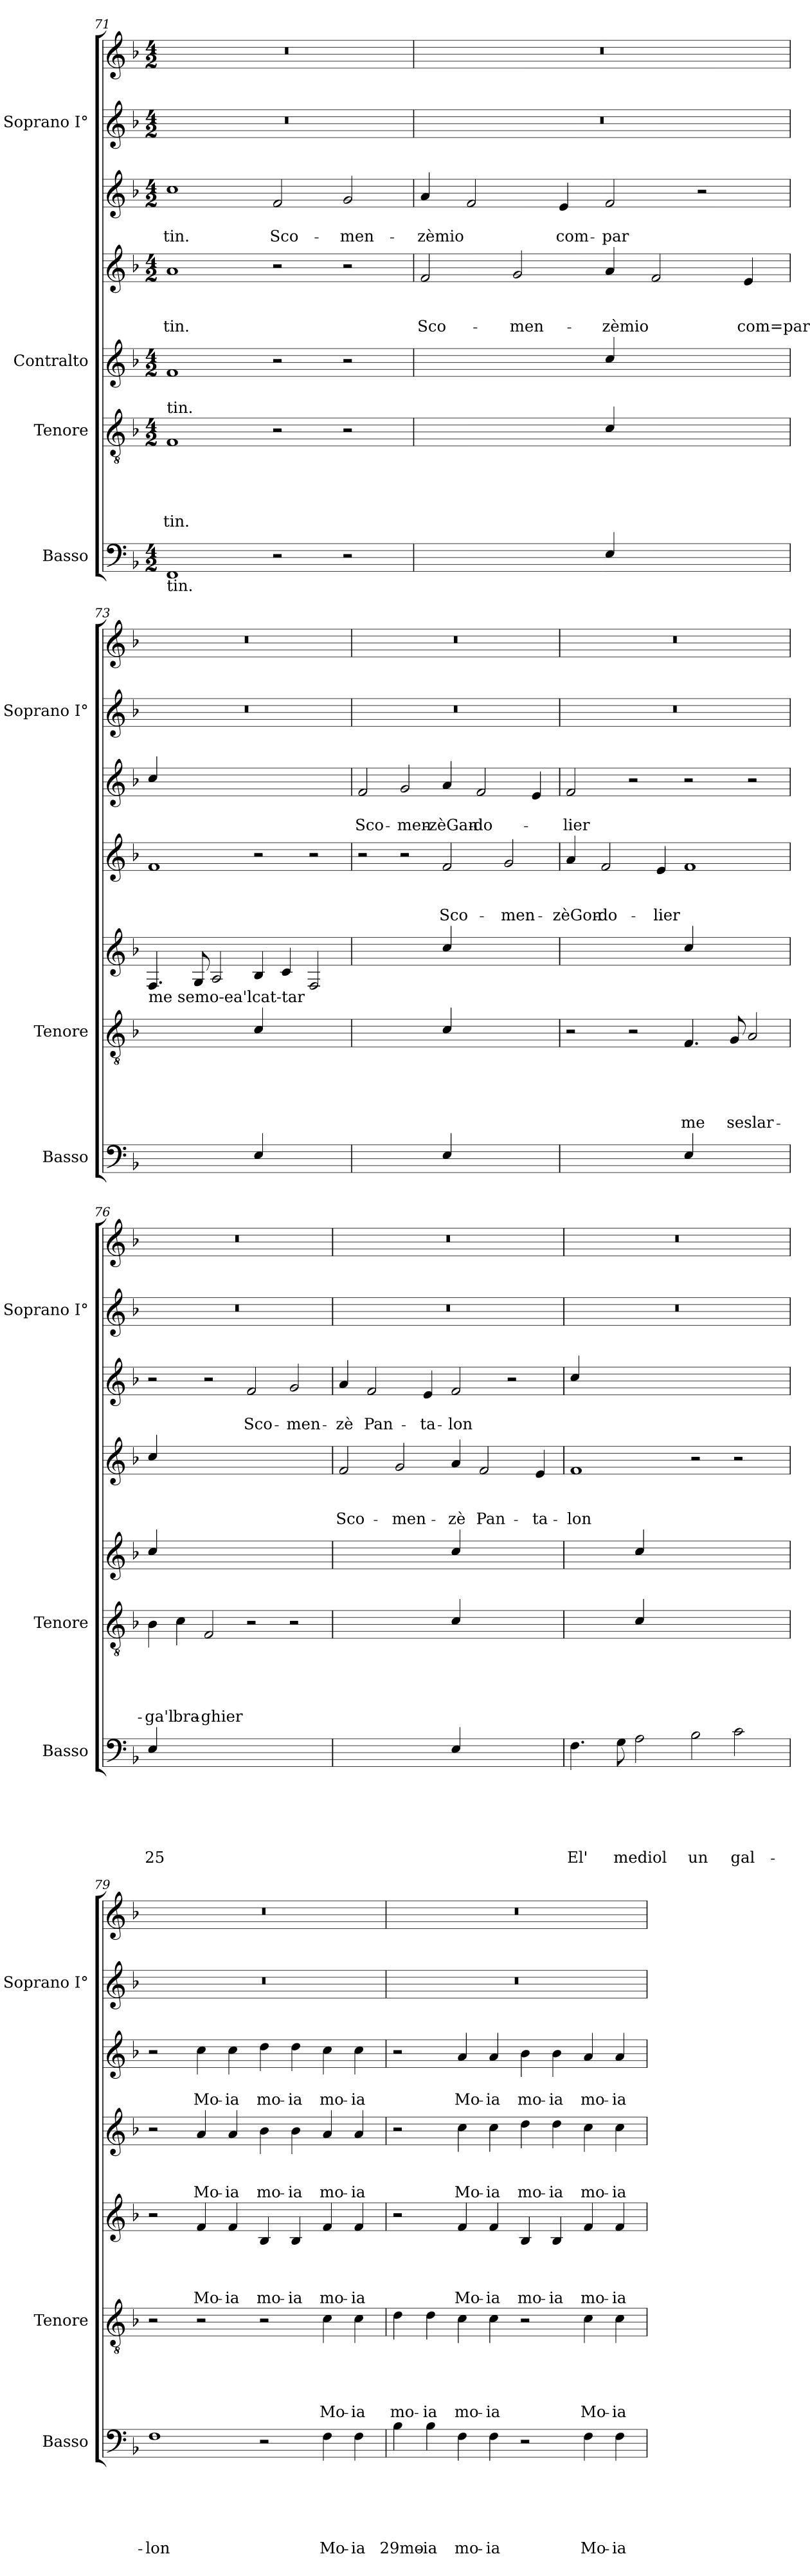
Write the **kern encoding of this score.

**kern	**text	**text	**text	**text	**text	**text	**kern	**text	**text	**text	**text	**text	**kern	**text	**text	**text	**text	**kern	**text	**text	**text	**kern	**text	**text	**kern	**kern
*part6	*part6	*part6	*part6	*part6	*part6	*part6	*part5	*part5	*part5	*part5	*part5	*part5	*part4	*part4	*part4	*part4	*part4	*part3	*part3	*part3	*part3	*part2	*part2	*part2	*part1	*part1
*staff7	*staff7	*staff7	*staff7	*staff7	*staff7	*staff7	*staff6	*staff6	*staff6	*staff6	*staff6	*staff6	*staff5	*staff5	*staff5	*staff5	*staff5	*staff4	*staff4	*staff4	*staff4	*staff3	*staff3	*staff3	*staff2	*staff1
*I"Basso	*	*	*	*	*	*	*I"Tenore	*	*	*	*	*	*I"Contralto	*	*	*	*	*	*	*	*	*	*	*	*I"Soprano I°	*
*I'Basso	*	*	*	*	*	*	*I'Tenore	*	*	*	*	*	*	*	*	*	*	*	*	*	*	*	*	*	*I'Soprano I°	*
!!LO:LB:g=z
*clefF4	*	*	*	*	*	*	*clefGv2	*	*	*	*	*	*clefG2	*	*	*	*	*clefG2	*	*	*	*clefG2	*	*	*clefG2	*clefG2
*k[b-]	*	*	*	*	*	*	*k[b-]	*	*	*	*	*	*k[b-]	*	*	*	*	*k[b-]	*	*	*	*k[b-]	*	*	*k[b-]	*k[b-]
*F:	*	*	*	*	*	*	*F:	*	*	*	*	*	*F:	*	*	*	*	*F:	*	*	*	*F:	*	*	*F:	*F:
*M4/2	*	*	*	*	*	*	*M4/2	*	*	*	*	*	*M4/2	*	*	*	*	*M4/2	*	*	*	*M4/2	*	*	*M4/2	*M4/2
=71	=71	=71	=71	=71	=71	=71	=71	=71	=71	=71	=71	=71	=71	=71	=71	=71	=71	=71	=71	=71	=71	=71	=71	=71	=71	=71
!	!	!	!	!	!	!	!LO:TX:a:t=tin.	!	!	!	!	!	!	!	!	!	!	!	!	!	!	!	!	!	!	!
!LO:TX:b:t=tin.	!	!	!	!	!	!	!	!	!	!	!	!	!	!	!	!	!	!	!	!	!	!	!	!	!	!
!	!	!	!	!	!	!	!	!	!	!	!	!LO:LY:b	!	!	!	!	!	!	!	!	!LO:LY:b	!	!	!LO:LY:b	!	!
1FF	.	.	.	.	.	.	1F	.	.	.	.	-tin.	1f	.	.	.	.	1a	.	.	tin.	1cc	.	tin.	0r	0r
!	!	!	!	!	!	!	!	!	!	!	!	!	!	!	!	!	!	!	!	!	!	!	!	!LO:LY:b	!	!
2r	.	.	.	.	.	.	2r	.	.	.	.	.	2r	.	.	.	.	2r	.	.	.	2f/	.	Sco-	.	.
!	!	!	!	!	!	!	!	!	!	!	!	!	!	!	!	!	!	!	!	!	!	!	!	!LO:LY:b	!	!
2r	.	.	.	.	.	.	2r	.	.	.	.	.	2r	.	.	.	.	2r	.	.	.	2g/	.	-men-	.	.
=72	=72	=72	=72	=72	=72	=72	=72	=72	=72	=72	=72	=72	=72	=72	=72	=72	=72	=72	=72	=72	=72	=72	=72	=72	=72	=72
!	!	!	!	!	!	!	!	!	!	!	!	!	!	!	!	!	!	!	!	!	!LO:LY:b	!	!	!LO:LY:b	!	!
1ryy	.	.	.	.	.	.	1ryy	.	.	.	.	.	1ryy	.	.	.	.	2f/	.	.	Sco-	4a/	.	-zèmio	0r	0r
.	.	.	.	.	.	.	.	.	.	.	.	.	.	.	.	.	.	.	.	.	.	2f/	.	.	.	.
!	!	!	!	!	!	!	!	!	!	!	!	!	!	!	!	!	!	!	!	!	!LO:LY:b	!	!	!	!	!
.	.	.	.	.	.	.	.	.	.	.	.	.	.	.	.	.	.	2g/	.	.	-men-	.	.	.	.	.
!	!	!	!	!	!	!	!	!	!	!	!	!	!	!	!	!	!	!	!	!	!	!	!	!LO:LY:b	!	!
.	.	.	.	.	.	.	.	.	.	.	.	.	.	.	.	.	.	.	.	.	.	4e/	.	com-	.	.
!LO:N:head=solid	!	!	!	!	!	!	!LO:N:head=solid	!	!	!	!	!	!LO:N:head=solid	!	!	!	!	!	!	!	!LO:LY:b	!	!	!LO:LY:b	!	!
4E/	.	.	.	.	.	.	4c/	.	.	.	.	.	4cc/	.	.	.	.	4a/	.	.	-zèmio	2f/	.	-par	.	.
2.ryy	.	.	.	.	.	.	2.ryy	.	.	.	.	.	2.ryy	.	.	.	.	2f/	.	.	.	.	.	.	.	.
.	.	.	.	.	.	.	.	.	.	.	.	.	.	.	.	.	.	.	.	.	.	2r	.	.	.	.
!	!	!	!	!	!	!	!	!	!	!	!	!	!	!	!	!	!	!	!	!	!LO:LY:b	!	!	!	!	!
.	.	.	.	.	.	.	.	.	.	.	.	.	.	.	.	.	.	4e/	.	.	com=par	.	.	.	.	.
=73	=73	=73	=73	=73	=73	=73	=73	=73	=73	=73	=73	=73	=73	=73	=73	=73	=73	=73	=73	=73	=73	=73	=73	=73	=73	=73
!	!	!	!	!	!	!	!LO:TX:a:t=me semo-ea'lcat-tar	!	!	!	!	!	!	!	!	!	!	!	!	!	!	!	!	!	!	!
!	!	!	!	!	!	!	!	!	!	!	!	!	!	!	!	!	!	!	!	!	!	!LO:N:head=solid	!	!	!	!
1ryy	.	.	.	.	.	.	1ryy	.	.	.	.	.	4.F/	.	.	.	.	1f	.	.	.	4cc/	.	.	0r	0r
.	.	.	.	.	.	.	.	.	.	.	.	.	.	.	.	.	.	.	.	.	.	1..ryy	.	.	.	.
.	.	.	.	.	.	.	.	.	.	.	.	.	8G/	.	.	.	.	.	.	.	.	.	.	.	.	.
.	.	.	.	.	.	.	.	.	.	.	.	.	2A/	.	.	.	.	.	.	.	.	.	.	.	.	.
!LO:N:head=solid	!	!	!	!	!	!	!LO:N:head=solid	!	!	!	!	!	!	!	!	!	!	!	!	!	!	!	!	!	!	!
4E/	.	.	.	.	.	.	4c/	.	.	.	.	.	4B-/	.	.	.	.	2r	.	.	.	.	.	.	.	.
2.ryy	.	.	.	.	.	.	2.ryy	.	.	.	.	.	4c/	.	.	.	.	.	.	.	.	.	.	.	.	.
.	.	.	.	.	.	.	.	.	.	.	.	.	2F/	.	.	.	.	2r	.	.	.	.	.	.	.	.
=74	=74	=74	=74	=74	=74	=74	=74	=74	=74	=74	=74	=74	=74	=74	=74	=74	=74	=74	=74	=74	=74	=74	=74	=74	=74	=74
!	!	!	!	!	!	!	!	!	!	!	!	!	!	!	!	!	!	!	!	!	!	!	!	!LO:LY:b	!	!
1ryy	.	.	.	.	.	.	1ryy	.	.	.	.	.	1ryy	.	.	.	.	2r	.	.	.	2f/	.	Sco-	0r	0r
!	!	!	!	!	!	!	!	!	!	!	!	!	!	!	!	!	!	!	!	!	!	!	!	!LO:LY:b	!	!
.	.	.	.	.	.	.	.	.	.	.	.	.	.	.	.	.	.	2r	.	.	.	2g/	.	-men-	.	.
!LO:N:head=solid	!	!	!	!	!	!	!LO:N:head=solid	!	!	!	!	!	!LO:N:head=solid	!	!	!	!	!	!	!	!LO:LY:b	!	!	!LO:LY:b	!	!
4E/	.	.	.	.	.	.	4c/	.	.	.	.	.	4cc/	.	.	.	.	2f/	.	.	Sco-	4a/	.	-zèGan-	.	.
!	!	!	!	!	!	!	!	!	!	!	!	!	!	!	!	!	!	!	!	!	!	!	!	!LO:LY:b	!	!
2.ryy	.	.	.	.	.	.	2.ryy	.	.	.	.	.	2.ryy	.	.	.	.	.	.	.	.	2f/	.	-do-	.	.
!	!	!	!	!	!	!	!	!	!	!	!	!	!	!	!	!	!	!	!	!	!LO:LY:b	!	!	!	!	!
.	.	.	.	.	.	.	.	.	.	.	.	.	.	.	.	.	.	2g/	.	.	-men-	.	.	.	.	.
.	.	.	.	.	.	.	.	.	.	.	.	.	.	.	.	.	.	.	.	.	.	4e/	.	.	.	.
=75	=75	=75	=75	=75	=75	=75	=75	=75	=75	=75	=75	=75	=75	=75	=75	=75	=75	=75	=75	=75	=75	=75	=75	=75	=75	=75
!	!	!	!	!	!	!	!	!	!	!	!	!	!	!	!	!	!	!	!	!	!LO:LY:b	!	!	!LO:LY:b	!	!
1ryy	.	.	.	.	.	.	2r	.	.	.	.	.	1ryy	.	.	.	.	4a/	.	.	-zèGon-	2f/	.	-lier	0r	0r
!	!	!	!	!	!	!	!	!	!	!	!	!	!	!	!	!	!	!	!	!	!LO:LY:b	!	!	!	!	!
.	.	.	.	.	.	.	.	.	.	.	.	.	.	.	.	.	.	2f/	.	.	-do-	.	.	.	.	.
.	.	.	.	.	.	.	2r	.	.	.	.	.	.	.	.	.	.	.	.	.	.	2r	.	.	.	.
!	!	!	!	!	!	!	!	!	!	!	!	!	!	!	!	!	!	!	!	!	!LO:LY:b	!	!	!	!	!
.	.	.	.	.	.	.	.	.	.	.	.	.	.	.	.	.	.	4e/	.	.	-lier	.	.	.	.	.
!LO:N:head=solid	!	!	!	!	!	!	!	!	!	!	!	!LO:LY:b	!LO:N:head=solid	!	!	!	!	!	!	!	!	!	!	!	!	!
4E/	.	.	.	.	.	.	4.F/	.	.	.	.	me	4cc/	.	.	.	.	1f	.	.	.	2r	.	.	.	.
2.ryy	.	.	.	.	.	.	.	.	.	.	.	.	2.ryy	.	.	.	.	.	.	.	.	.	.	.	.	.
!	!	!	!	!	!	!	!	!	!	!	!	!LO:LY:b	!	!	!	!	!	!	!	!	!	!	!	!	!	!
.	.	.	.	.	.	.	8G/	.	.	.	.	seslar-	.	.	.	.	.	.	.	.	.	.	.	.	.	.
.	.	.	.	.	.	.	2A/	.	.	.	.	.	.	.	.	.	.	.	.	.	.	2r	.	.	.	.
!!LO:PB:g=z
=76	=76	=76	=76	=76	=76	=76	=76	=76	=76	=76	=76	=76	=76	=76	=76	=76	=76	=76	=76	=76	=76	=76	=76	=76	=76	=76
!LO:N:head=solid	!	!	!	!	!	!LO:LY:b	!	!	!	!	!	!LO:LY:b	!LO:N:head=solid	!	!	!	!	!LO:N:head=solid	!	!	!	!	!	!	!	!
4E/	.	.	.	.	.	-25	4B-\	.	.	.	.	-ga'l	4cc/	.	.	.	.	4cc/	.	.	.	2r	.	.	0r	0r
!	!	!	!	!	!	!	!	!	!	!	!	!LO:LY:b	!	!	!	!	!	!	!	!	!	!	!	!	!	!
1..ryy	.	.	.	.	.	.	4c\	.	.	.	.	bra-	1..ryy	.	.	.	.	1..ryy	.	.	.	.	.	.	.	.
!	!	!	!	!	!	!	!	!	!	!	!	!LO:LY:b	!	!	!	!	!	!	!	!	!	!	!	!	!	!
.	.	.	.	.	.	.	2F/	.	.	.	.	-ghier	.	.	.	.	.	.	.	.	.	2r	.	.	.	.
!	!	!	!	!	!	!	!	!	!	!	!	!	!	!	!	!	!	!	!	!	!	!	!	!LO:LY:b	!	!
.	.	.	.	.	.	.	2r	.	.	.	.	.	.	.	.	.	.	.	.	.	.	2f/	.	Sco-	.	.
!	!	!	!	!	!	!	!	!	!	!	!	!	!	!	!	!	!	!	!	!	!	!	!	!LO:LY:b	!	!
.	.	.	.	.	.	.	2r	.	.	.	.	.	.	.	.	.	.	.	.	.	.	2g/	.	-men-	.	.
=77	=77	=77	=77	=77	=77	=77	=77	=77	=77	=77	=77	=77	=77	=77	=77	=77	=77	=77	=77	=77	=77	=77	=77	=77	=77	=77
!	!	!	!	!	!	!	!	!	!	!	!	!	!	!	!	!	!	!	!	!	!LO:LY:b	!	!	!LO:LY:b	!	!
1ryy	.	.	.	.	.	.	1ryy	.	.	.	.	.	1ryy	.	.	.	.	2f/	.	.	Sco-	4a/	.	-zè	0r	0r
!	!	!	!	!	!	!	!	!	!	!	!	!	!	!	!	!	!	!	!	!	!	!	!	!LO:LY:b	!	!
.	.	.	.	.	.	.	.	.	.	.	.	.	.	.	.	.	.	.	.	.	.	2f/	.	Pan-	.	.
!	!	!	!	!	!	!	!	!	!	!	!	!	!	!	!	!	!	!	!	!	!LO:LY:b	!	!	!	!	!
.	.	.	.	.	.	.	.	.	.	.	.	.	.	.	.	.	.	2g/	.	.	-men-	.	.	.	.	.
!	!	!	!	!	!	!	!	!	!	!	!	!	!	!	!	!	!	!	!	!	!	!	!	!LO:LY:b	!	!
.	.	.	.	.	.	.	.	.	.	.	.	.	.	.	.	.	.	.	.	.	.	4e/	.	-ta-	.	.
!LO:N:head=solid	!	!	!	!	!	!	!LO:N:head=solid	!	!	!	!	!	!LO:N:head=solid	!	!	!	!	!	!	!	!LO:LY:b	!	!	!LO:LY:b	!	!
4E/	.	.	.	.	.	.	4c/	.	.	.	.	.	4cc/	.	.	.	.	4a/	.	.	-zè	2f/	.	-lon	.	.
!	!	!	!	!	!	!	!	!	!	!	!	!	!	!	!	!	!	!	!	!	!LO:LY:b	!	!	!	!	!
2.ryy	.	.	.	.	.	.	2.ryy	.	.	.	.	.	2.ryy	.	.	.	.	2f/	.	.	Pan-	.	.	.	.	.
.	.	.	.	.	.	.	.	.	.	.	.	.	.	.	.	.	.	.	.	.	.	2r	.	.	.	.
!	!	!	!	!	!	!	!	!	!	!	!	!	!	!	!	!	!	!	!	!	!LO:LY:b	!	!	!	!	!
.	.	.	.	.	.	.	.	.	.	.	.	.	.	.	.	.	.	4e/	.	.	-ta-	.	.	.	.	.
=78	=78	=78	=78	=78	=78	=78	=78	=78	=78	=78	=78	=78	=78	=78	=78	=78	=78	=78	=78	=78	=78	=78	=78	=78	=78	=78
!	!	!	!	!	!	!LO:LY:b	!	!	!	!	!	!	!	!	!	!	!	!	!	!	!LO:LY:b	!LO:N:head=solid	!	!	!	!
4.F\	.	.	.	.	.	El'	2ryy	.	.	.	.	.	2ryy	.	.	.	.	1f	.	.	-lon	4cc/	.	.	0r	0r
.	.	.	.	.	.	.	.	.	.	.	.	.	.	.	.	.	.	.	.	.	.	1..ryy	.	.	.	.
!	!	!	!	!	!	!LO:LY:b	!	!	!	!	!	!	!	!	!	!	!	!	!	!	!	!	!	!	!	!
8G\	.	.	.	.	.	mediol	.	.	.	.	.	.	.	.	.	.	.	.	.	.	.	.	.	.	.	.
!	!	!	!	!	!	!	!LO:N:head=solid	!	!	!	!	!	!LO:N:head=solid	!	!	!	!	!	!	!	!	!	!	!	!	!
2A\	.	.	.	.	.	.	4c/	.	.	.	.	.	4cc/	.	.	.	.	.	.	.	.	.	.	.	.	.
.	.	.	.	.	.	.	1ryy	.	.	.	.	.	1ryy	.	.	.	.	.	.	.	.	.	.	.	.	.
!	!	!	!	!	!	!LO:LY:b	!	!	!	!	!	!	!	!	!	!	!	!	!	!	!	!	!	!	!	!
2B-\	.	.	.	.	.	un	.	.	.	.	.	.	.	.	.	.	.	2r	.	.	.	.	.	.	.	.
!	!	!	!	!	!	!LO:LY:b	!	!	!	!	!	!	!	!	!	!	!	!	!	!	!	!	!	!	!	!
2c\	.	.	.	.	.	gal-	.	.	.	.	.	.	.	.	.	.	.	2r	.	.	.	.	.	.	.	.
.	.	.	.	.	.	.	4ryy	.	.	.	.	.	4ryy	.	.	.	.	.	.	.	.	.	.	.	.	.
=79	=79	=79	=79	=79	=79	=79	=79	=79	=79	=79	=79	=79	=79	=79	=79	=79	=79	=79	=79	=79	=79	=79	=79	=79	=79	=79
!	!	!	!	!	!	!LO:LY:b	!	!	!	!	!	!	!	!	!	!	!	!	!	!	!	!	!	!	!	!
1F	.	.	.	.	.	-lon	2r	.	.	.	.	.	2r	.	.	.	.	2r	.	.	.	2r	.	.	0r	0r
!	!	!	!	!	!	!	!	!	!	!	!	!	!	!	!	!	!LO:LY:b	!	!	!	!LO:LY:b	!	!	!LO:LY:b	!	!
.	.	.	.	.	.	.	2r	.	.	.	.	.	4f/	.	.	.	-Mo-	4a/	.	.	Mo-	4cc\	.	Mo-	.	.
!	!	!	!	!	!	!	!	!	!	!	!	!	!	!	!	!	!LO:LY:b	!	!	!	!LO:LY:b	!	!	!LO:LY:b	!	!
.	.	.	.	.	.	.	.	.	.	.	.	.	4f/	.	.	.	-ia	4a/	.	.	-ia	4cc\	.	-ia	.	.
!	!	!	!	!	!	!	!	!	!	!	!	!	!	!	!	!	!LO:LY:b	!	!	!	!LO:LY:b	!	!	!LO:LY:b	!	!
2r	.	.	.	.	.	.	2r	.	.	.	.	.	4B-/	.	.	.	mo-	4b-\	.	.	mo-	4dd\	.	mo-	.	.
!	!	!	!	!	!	!	!	!	!	!	!	!	!	!	!	!	!LO:LY:b	!	!	!	!LO:LY:b	!	!	!LO:LY:b	!	!
.	.	.	.	.	.	.	.	.	.	.	.	.	4B-/	.	.	.	-ia	4b-\	.	.	-ia	4dd\	.	-ia	.	.
!	!	!	!	!	!	!LO:LY:b	!	!	!	!	!	!LO:LY:b	!	!	!	!	!LO:LY:b	!	!	!	!LO:LY:b	!	!	!LO:LY:b	!	!
4F\	.	.	.	.	.	Mo-	4c\	.	.	.	.	Mo-	4f/	.	.	.	mo-	4a/	.	.	mo-	4cc\	.	mo-	.	.
!	!	!	!	!	!	!LO:LY:b	!	!	!	!	!	!LO:LY:b	!	!	!	!	!LO:LY:b	!	!	!	!LO:LY:b	!	!	!LO:LY:b	!	!
4F\	.	.	.	.	.	-ia	4c\	.	.	.	.	-ia	4f/	.	.	.	-ia	4a/	.	.	-ia	4cc\	.	-ia	.	.
!!LO:PB:g=z
=80	=80	=80	=80	=80	=80	=80	=80	=80	=80	=80	=80	=80	=80	=80	=80	=80	=80	=80	=80	=80	=80	=80	=80	=80	=80	=80
!	!	!	!	!	!	!LO:LY:b	!	!	!	!	!	!LO:LY:b	!	!	!	!	!	!	!	!	!	!	!	!	!	!
4B-\	.	.	.	.	.	29mo-	4d\	.	.	.	.	mo-	2r	.	.	.	.	2r	.	.	.	2r	.	.	0r	0r
!	!	!	!	!	!	!LO:LY:b	!	!	!	!	!	!LO:LY:b	!	!	!	!	!	!	!	!	!	!	!	!	!	!
4B-\	.	.	.	.	.	-ia	4d\	.	.	.	.	-ia	.	.	.	.	.	.	.	.	.	.	.	.	.	.
!	!	!	!	!	!	!LO:LY:b	!	!	!	!	!	!LO:LY:b	!	!	!	!	!LO:LY:b	!	!	!	!LO:LY:b	!	!	!LO:LY:b	!	!
4F\	.	.	.	.	.	mo-	4c\	.	.	.	.	mo-	4f/	.	.	.	Mo-	4cc\	.	.	Mo-	4a/	.	Mo-	.	.
!	!	!	!	!	!	!LO:LY:b	!	!	!	!	!	!LO:LY:b	!	!	!	!	!LO:LY:b	!	!	!	!LO:LY:b	!	!	!LO:LY:b	!	!
4F\	.	.	.	.	.	-ia	4c\	.	.	.	.	-ia	4f/	.	.	.	-ia	4cc\	.	.	-ia	4a/	.	-ia	.	.
!	!	!	!	!	!	!	!	!	!	!	!	!	!	!	!	!	!LO:LY:b	!	!	!	!LO:LY:b	!	!	!LO:LY:b	!	!
2r	.	.	.	.	.	.	2r	.	.	.	.	.	4B-/	.	.	.	mo-	4dd\	.	.	mo-	4b-\	.	mo-	.	.
!	!	!	!	!	!	!	!	!	!	!	!	!	!	!	!	!	!LO:LY:b	!	!	!	!LO:LY:b	!	!	!LO:LY:b	!	!
.	.	.	.	.	.	.	.	.	.	.	.	.	4B-/	.	.	.	-ia	4dd\	.	.	-ia	4b-\	.	-ia	.	.
!	!	!	!	!	!	!LO:LY:b	!	!	!	!	!	!LO:LY:b	!	!	!	!	!LO:LY:b	!	!	!	!LO:LY:b	!	!	!LO:LY:b	!	!
4F\	.	.	.	.	.	Mo-	4c\	.	.	.	.	Mo-	4f/	.	.	.	mo-	4cc\	.	.	mo-	4a/	.	mo-	.	.
!	!	!	!	!	!	!LO:LY:b	!	!	!	!	!	!LO:LY:b	!	!	!	!	!LO:LY:b	!	!	!	!LO:LY:b	!	!	!LO:LY:b	!	!
4F\	.	.	.	.	.	-ia-	4c\	.	.	.	.	-ia	4f/	.	.	.	-ia	4cc\	.	.	-ia	4a/	.	-ia	.	.
=	=	=	=	=	=	=	=	=	=	=	=	=	=	=	=	=	=	=	=	=	=	=	=	=	=	=
*-	*-	*-	*-	*-	*-	*-	*-	*-	*-	*-	*-	*-	*-	*-	*-	*-	*-	*-	*-	*-	*-	*-	*-	*-	*-	*-
